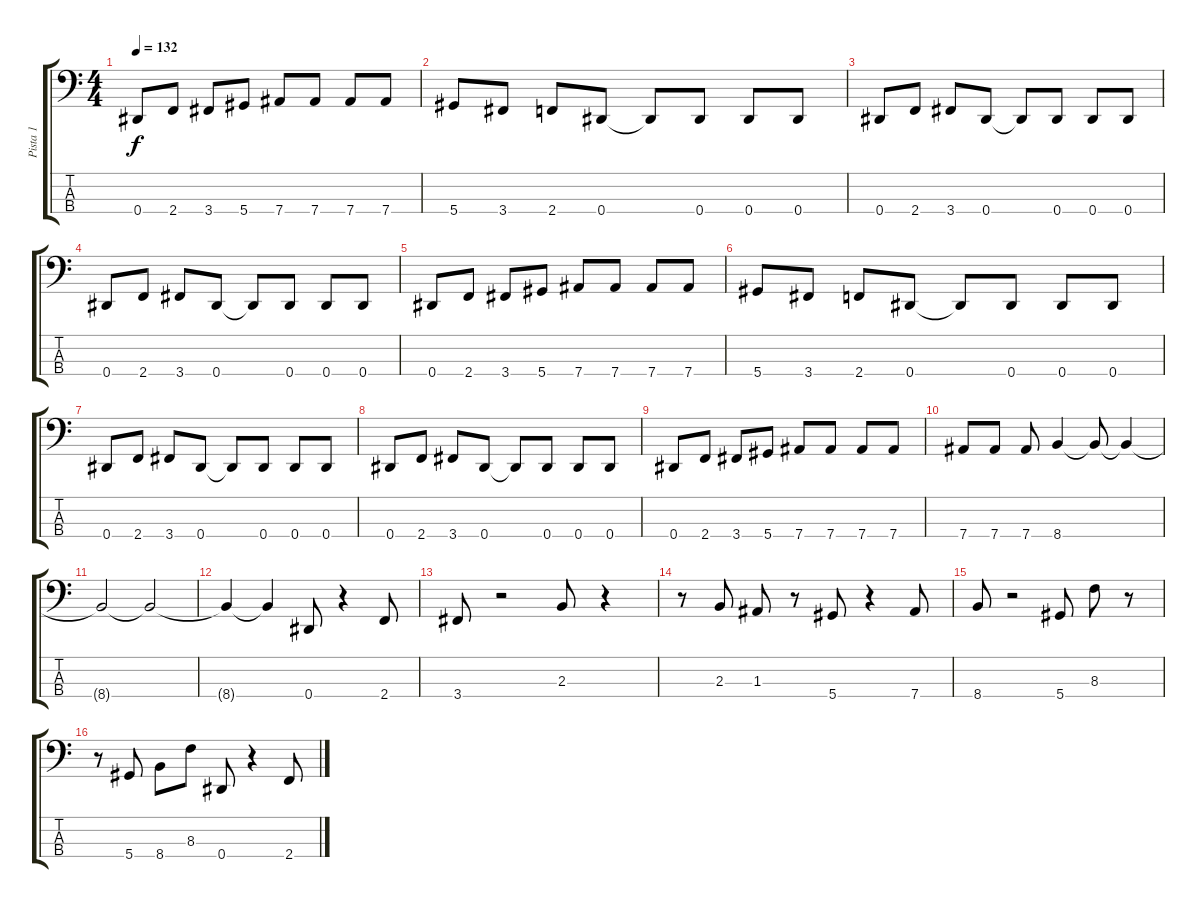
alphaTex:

\track ("Pista 1" "Pista 1") {instrument electricbassfinger}
\staff {score tabs}
\tuning (G2 D2 A1 Eb1) {hide}
\ts (4 4)
\tempo 132
\clef f4
\ks c
0.4.8{dy f} 2.4.8 3.4.8 5.4.8 7.4.8 7.4.8 7.4.8 7.4.8 |
5.4.8 3.4.8 2.4.8 0.4.8 0.4{t}.8 0.4.8 0.4.8 0.4.8 |
0.4.8 2.4.8 3.4.8 0.4.8 0.4{t}.8 0.4.8 0.4.8 0.4.8 |
0.4.8 2.4.8 3.4.8 0.4.8 0.4{t}.8 0.4.8 0.4.8 0.4.8 |
0.4.8 2.4.8 3.4.8 5.4.8 7.4.8 7.4.8 7.4.8 7.4.8 |
5.4.8 3.4.8 2.4.8 0.4.8 0.4{t}.8 0.4.8 0.4.8 0.4.8 |
0.4.8 2.4.8 3.4.8 0.4.8 0.4{t}.8 0.4.8 0.4.8 0.4.8 |
0.4.8 2.4.8 3.4.8 0.4.8 0.4{t}.8 0.4.8 0.4.8 0.4.8 |
0.4.8 2.4.8 3.4.8 5.4.8 7.4.8 7.4.8 7.4.8 7.4.8 |
7.4.8 7.4.8 7.4.8 8.4.4 8.4{t}.8 8.4{t}.4 |
8.4{t}.2 8.4{t}.2 |
8.4{t}.4 8.4{t}.4 0.4.8 r.4 2.4.8 |
3.4.8 r.2 2.3.8 r.4 |
r.8 2.3.8 1.3.8 r.8 5.4.8 r.4 7.4.8 |
8.4.8 r.2 5.4.8 8.3.8 r.8 |
r.8 5.4.8 8.4.8 8.3.8 0.4.8 r.4 2.4.8
